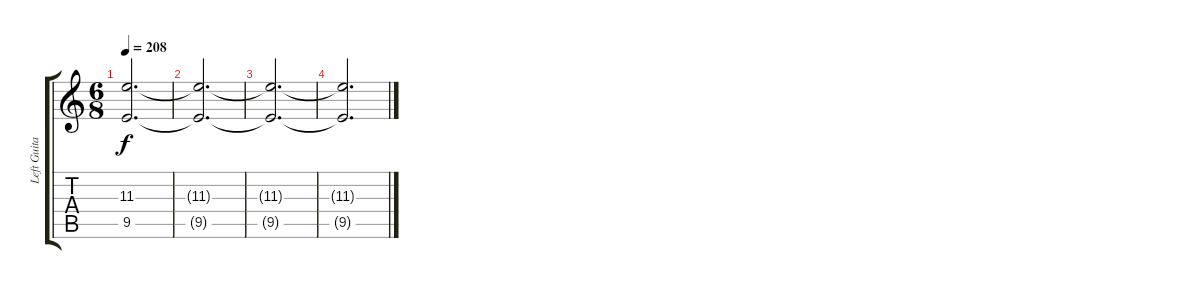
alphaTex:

\track ("Left Guitar" "Left Guita") {instrument distortionguitar}
\staff {score tabs}
\tuning (D4 A3 F3 C3 G2 D2) {hide}
\ts (6 8)
\tempo 208
\clef g2
\ks c
(11.3{t} 9.5{t}).2{d dy f volume 0} |
(11.3{t} 9.5{t}).2{d} |
(11.3{t} 9.5{t}).2{d} |
(11.3{t} 9.5{t}).2{d}
